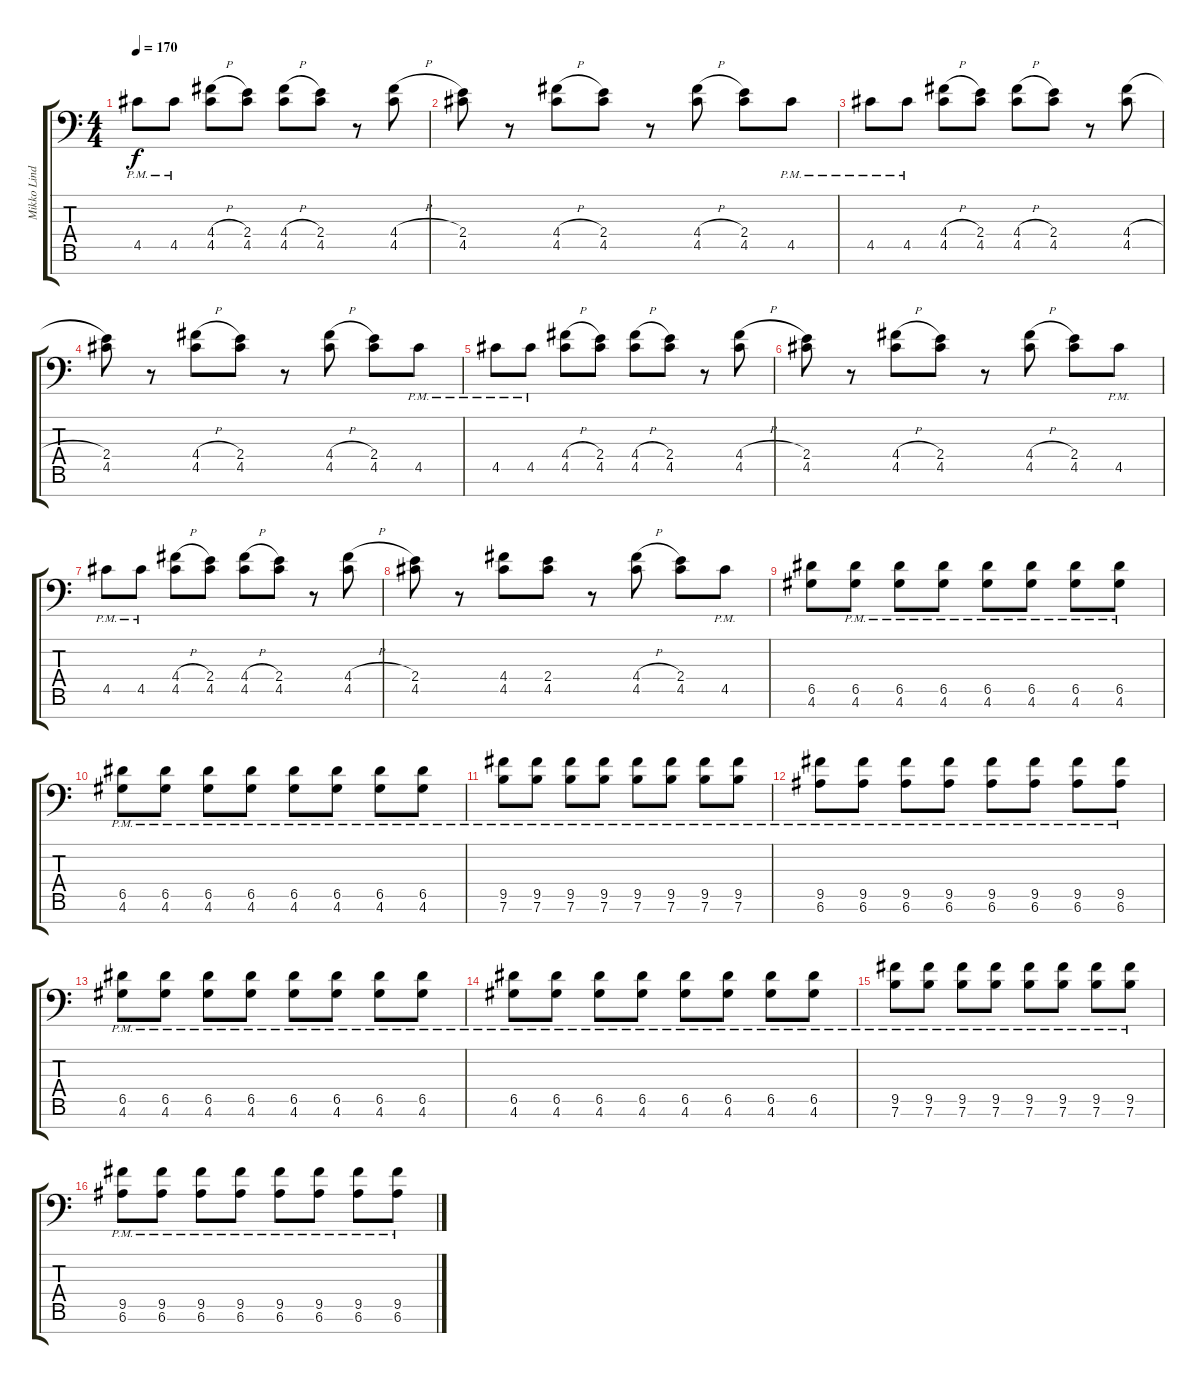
\track ("Mikko Lindström" "Mikko Lind") {instrument acousticguitarsteel}
\staff {score tabs}
\tuning (E4 B3 G3 D3 A2 E2 A1) {hide}
\ts (4 4)
\tempo 170
\clef f4
\ks c
4.5{pm}.8{dy f} 4.5{pm}.8 (4.4{h} 4.5).8 (2.4 4.5).8 (4.4{h} 4.5).8 (2.4 4.5).8 r.8 (4.4{h} 4.5).8 |
(2.4 4.5).8 r.8 (4.4{h} 4.5).8 (2.4 4.5).8 r.8 (4.4{h} 4.5).8 (2.4 4.5).8 4.5{pm}.8 |
4.5{pm}.8 4.5{pm}.8 (4.4{h} 4.5).8 (2.4 4.5).8 (4.4{h} 4.5).8 (2.4 4.5).8 r.8 (4.4{h} 4.5).8 |
(2.4 4.5).8 r.8 (4.4{h} 4.5).8 (2.4 4.5).8 r.8 (4.4{h} 4.5).8 (2.4 4.5).8 4.5{pm}.8 |
4.5{pm}.8 4.5{pm}.8 (4.4{h} 4.5).8 (2.4 4.5).8 (4.4{h} 4.5).8 (2.4 4.5).8 r.8 (4.4{h} 4.5).8 |
(2.4 4.5).8 r.8 (4.4{h} 4.5).8 (2.4 4.5).8 r.8 (4.4{h} 4.5).8 (2.4 4.5).8 4.5{pm}.8 |
4.5{pm}.8 4.5{pm}.8 (4.4{h} 4.5).8 (2.4 4.5).8 (4.4{h} 4.5).8 (2.4 4.5).8 r.8 (4.4{h} 4.5).8 |
(2.4 4.5).8 r.8 (4.4 4.5).8 (2.4 4.5).8 r.8 (4.4{h} 4.5).8 (2.4 4.5).8 4.5{pm}.8 |
(6.5 4.6).8 (6.5{pm} 4.6{pm}).8 (6.5{pm} 4.6{pm}).8 (6.5{pm} 4.6{pm}).8 (6.5{pm} 4.6{pm}).8 (6.5{pm} 4.6{pm}).8 (6.5{pm} 4.6{pm}).8 (6.5{pm} 4.6{pm}).8 |
(6.5{pm} 4.6{pm}).8 (6.5{pm} 4.6{pm}).8 (6.5{pm} 4.6{pm}).8 (6.5{pm} 4.6{pm}).8 (6.5{pm} 4.6{pm}).8 (6.5{pm} 4.6{pm}).8 (6.5{pm} 4.6{pm}).8 (6.5{pm} 4.6{pm}).8 |
(9.5{pm} 7.6{pm}).8 (9.5{pm} 7.6{pm}).8 (9.5{pm} 7.6{pm}).8 (9.5{pm} 7.6{pm}).8 (9.5{pm} 7.6{pm}).8 (9.5{pm} 7.6{pm}).8 (9.5{pm} 7.6{pm}).8 (9.5{pm} 7.6{pm}).8 |
(9.5{pm} 6.6{pm}).8 (9.5{pm} 6.6{pm}).8 (9.5{pm} 6.6{pm}).8 (9.5{pm} 6.6{pm}).8 (9.5{pm} 6.6{pm}).8 (9.5{pm} 6.6{pm}).8 (9.5{pm} 6.6{pm}).8 (9.5{pm} 6.6{pm}).8 |
(6.5{pm} 4.6{pm}).8 (6.5{pm} 4.6{pm}).8 (6.5{pm} 4.6{pm}).8 (6.5{pm} 4.6{pm}).8 (6.5{pm} 4.6{pm}).8 (6.5{pm} 4.6{pm}).8 (6.5{pm} 4.6{pm}).8 (6.5{pm} 4.6{pm}).8 |
(6.5{pm} 4.6{pm}).8 (6.5{pm} 4.6{pm}).8 (6.5{pm} 4.6{pm}).8 (6.5{pm} 4.6{pm}).8 (6.5{pm} 4.6{pm}).8 (6.5{pm} 4.6{pm}).8 (6.5{pm} 4.6{pm}).8 (6.5{pm} 4.6{pm}).8 |
(9.5{pm} 7.6{pm}).8 (9.5{pm} 7.6{pm}).8 (9.5{pm} 7.6{pm}).8 (9.5{pm} 7.6{pm}).8 (9.5{pm} 7.6{pm}).8 (9.5{pm} 7.6{pm}).8 (9.5{pm} 7.6{pm}).8 (9.5{pm} 7.6{pm}).8 |
(9.5{pm} 6.6{pm}).8 (9.5{pm} 6.6{pm}).8 (9.5{pm} 6.6{pm}).8 (9.5{pm} 6.6{pm}).8 (9.5{pm} 6.6{pm}).8 (9.5{pm} 6.6{pm}).8 (9.5{pm} 6.6{pm}).8 (9.5{pm} 6.6{pm}).8
